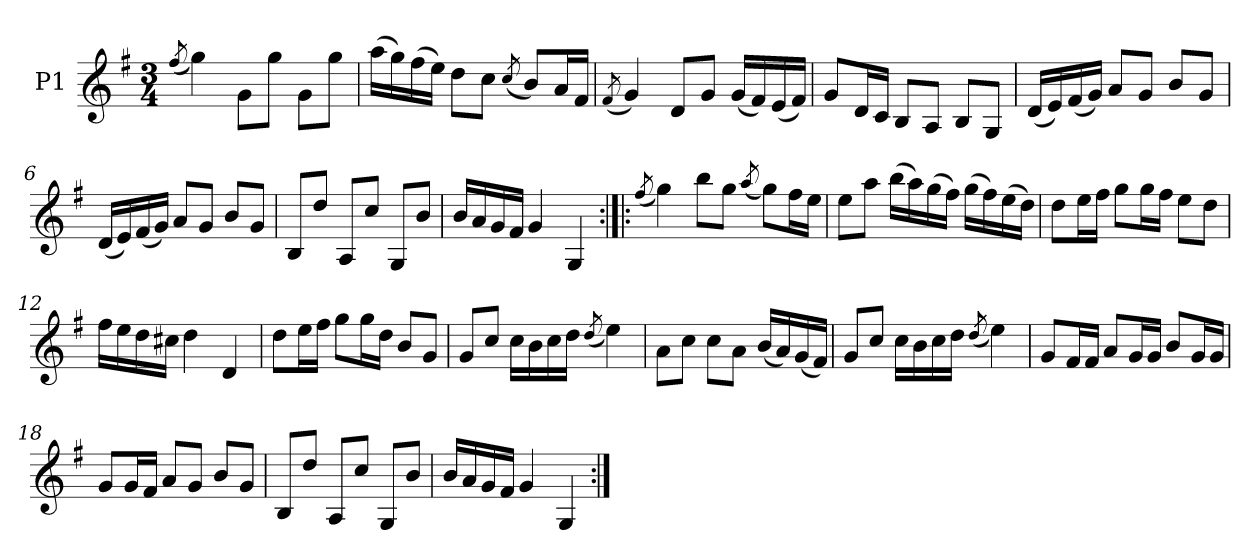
**kern
*part1
*staff1
*I"P1
!!LO:PB:g=z
*clefG2
*k[f#]
*G:
*M3/4
=1
(8qff#i/
4ggi\)
8gi\L
8ggi\J
8gi\L
8ggi\J
=2
(16aai\LL
16ggi\)
(16ff#i\
16eei\JJ)
8ddi\L
8cci\J
(8qcci/
8bi/L)
16ai/L
16f#i/JJ
=3
(8qf#i/
4gi/)
8di/L
8gi/J
(16gi/LL
16f#i/)
(16ei/
16f#i/JJ)
=4
8gi/L
16di/L
16ci/JJ
8Bi/L
8Ai/J
8Bi/L
8Gi/J
!!LO:LB:g=z
=5
(16di/LL
16ei/)
(16f#i/
16gi/JJ)
8ai/L
8gi/J
8bi/L
8gi/J
=6
(16di/LL
16ei/)
(16f#i/
16gi/JJ)
8ai/L
8gi/J
8bi/L
8gi/J
=7
8Bi/L
8ddi/J
8Ai/L
8cci/J
8Gi/L
8bi/J
=8
16bi/LL
16ai/
16gi/
16f#i/JJ
4gi/
4Gi/
!!LO:LB:g=z
=9:|!|:
(8qff#i/
4ggi\)
8bbi\L
8ggi\J
(8qaai/
8ggi\L)
16ff#i\L
16eei\JJ
=10
8eei\L
8aai\J
(16bbi\LL
16aai\)
(16ggi\
16ff#i\JJ)
(16ggi\LL
16ff#i\)
(16eei\
16ddi\JJ)
=11
8ddi\L
16eei\L
16ff#i\JJ
8ggi\L
16ggi\L
16ff#i\JJ
8eei\L
8ddi\J
=12
16ff#i\LL
16eei\
16ddi\
16cc#Xi\JJ
4ddi\
4di/
!!LO:LB:g=z
=13
8ddi\L
16eei\L
16ff#i\JJ
8ggi\L
16ggi\L
16ddi\JJ
8bi/L
8gi/J
=14
8gi/L
8cci/J
16cci\LL
16bi\
16cci\
16ddi\JJ
(8qddi/
4eei\)
=15
8ai\L
8cci\J
8cci\L
8ai\J
(16bi/LL
16ai/)
(16gi/
16f#i/JJ)
=16
8gi/L
8cci/J
16cci\LL
16bi\
16cci\
16ddi\JJ
(8qddi/
4eei\)
!!LO:LB:g=z
=17
8gi/L
16f#i/L
16f#i/JJ
8ai/L
16gi/L
16gi/JJ
8bi/L
16gi/L
16gi/JJ
=18
8gi/L
16gi/L
16f#i/JJ
8ai/L
8gi/J
8bi/L
8gi/J
=19
8Bi/L
8ddi/J
8Ai/L
8cci/J
8Gi/L
8bi/J
=20
16bi/LL
16ai/
16gi/
16f#i/JJ
4gi/
4Gi/
=:|!
*-
